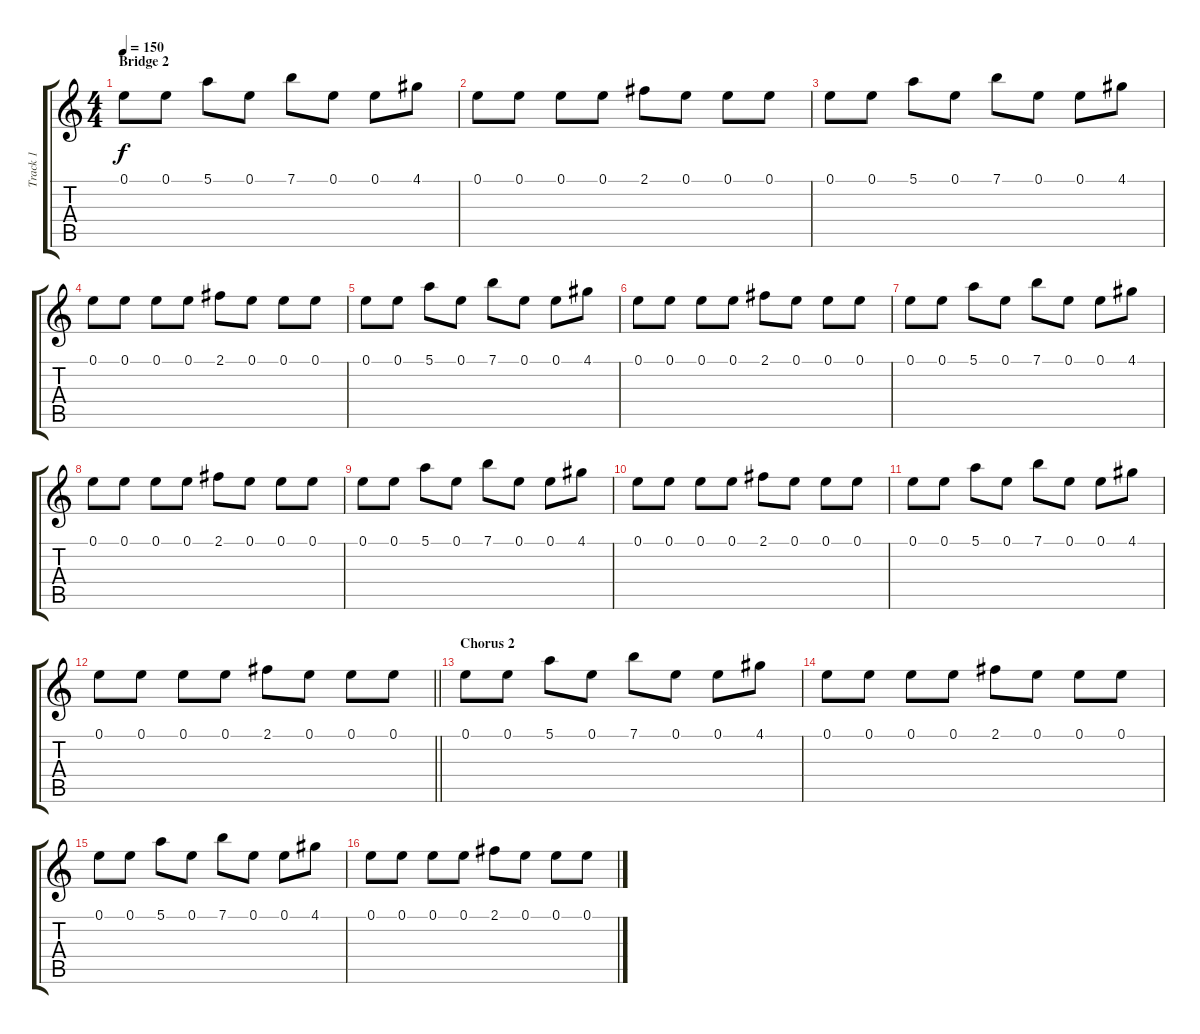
\track ("Track 1" "Track 1") {instrument acousticguitarsteel}
\staff {score tabs}
\tuning (E4 B3 G3 D3 A2 E2) {hide}
\ts (4 4)
\section ("" "Bridge 2")
\tempo 150
\clef g2
\ks c
0.1.8{dy f} 0.1.8 5.1.8 0.1.8 7.1.8 0.1.8 0.1.8 4.1.8 |
0.1.8 0.1.8 0.1.8 0.1.8 2.1.8 0.1.8 0.1.8 0.1.8 |
0.1.8 0.1.8 5.1.8 0.1.8 7.1.8 0.1.8 0.1.8 4.1.8 |
0.1.8 0.1.8 0.1.8 0.1.8 2.1.8 0.1.8 0.1.8 0.1.8 |
0.1.8 0.1.8 5.1.8 0.1.8 7.1.8 0.1.8 0.1.8 4.1.8 |
0.1.8 0.1.8 0.1.8 0.1.8 2.1.8 0.1.8 0.1.8 0.1.8 |
0.1.8 0.1.8 5.1.8 0.1.8 7.1.8 0.1.8 0.1.8 4.1.8 |
0.1.8 0.1.8 0.1.8 0.1.8 2.1.8 0.1.8 0.1.8 0.1.8 |
0.1.8 0.1.8 5.1.8 0.1.8 7.1.8 0.1.8 0.1.8 4.1.8 |
0.1.8 0.1.8 0.1.8 0.1.8 2.1.8 0.1.8 0.1.8 0.1.8 |
0.1.8 0.1.8 5.1.8 0.1.8 7.1.8 0.1.8 0.1.8 4.1.8 |
\barLineRight lightlight
0.1.8 0.1.8 0.1.8 0.1.8 2.1.8 0.1.8 0.1.8 0.1.8 |
\section ("" "Chorus 2")
0.1.8 0.1.8 5.1.8 0.1.8 7.1.8 0.1.8 0.1.8 4.1.8 |
0.1.8 0.1.8 0.1.8 0.1.8 2.1.8 0.1.8 0.1.8 0.1.8 |
0.1.8 0.1.8 5.1.8 0.1.8 7.1.8 0.1.8 0.1.8 4.1.8 |
0.1.8 0.1.8 0.1.8 0.1.8 2.1.8 0.1.8 0.1.8 0.1.8
